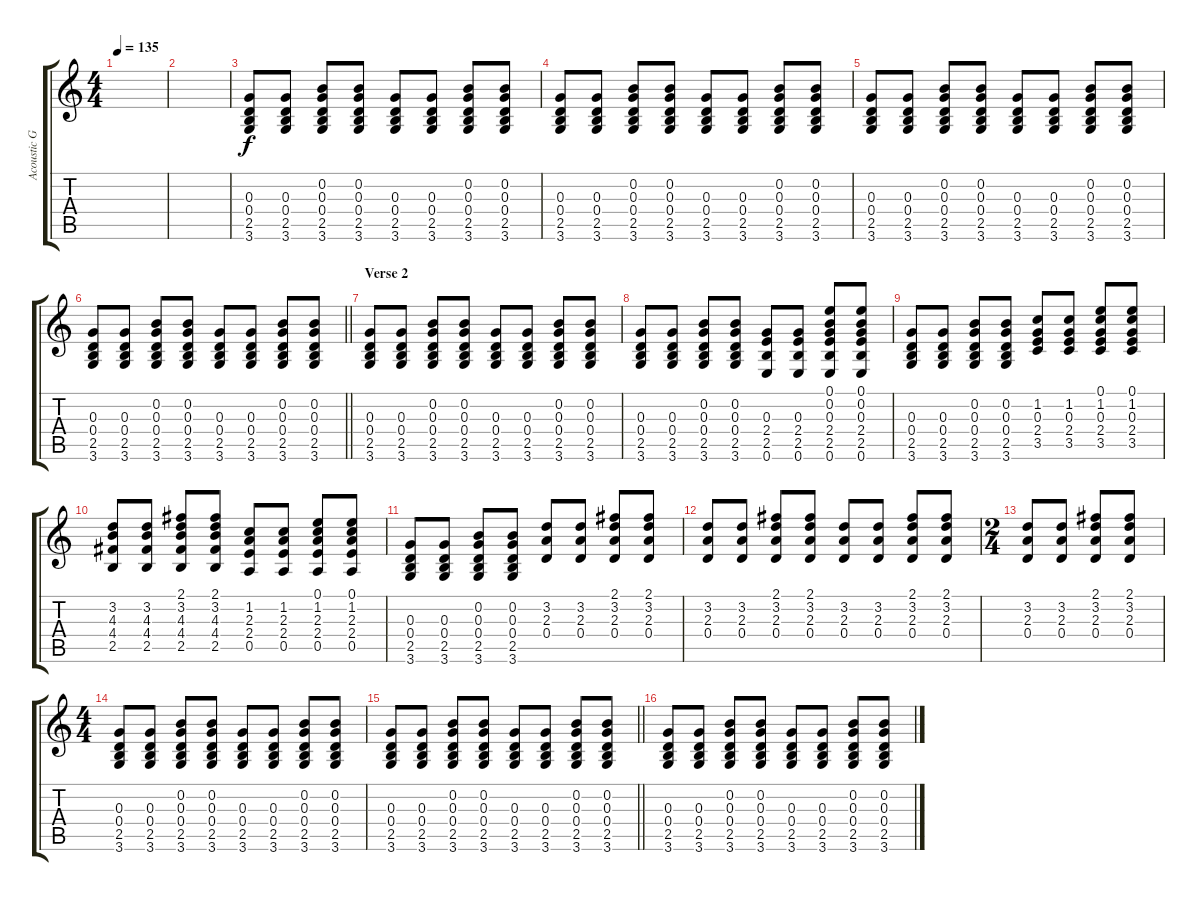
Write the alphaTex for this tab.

\track ("Acoustic Guitar" "Acoustic G") {instrument acousticguitarsteel}
\staff {score tabs}
\tuning (E4 B3 G3 D3 A2 E2) {hide}
\ts (4 4)
\tempo 135
\clef g2
\ks c
|
|
(0.3 0.4 2.5 3.6).8 (0.3 0.4 2.5 3.6).8 (0.2 0.3 0.4 2.5 3.6).8 (0.2 0.3 0.4 2.5 3.6).8 (0.3 0.4 2.5 3.6).8 (0.3 0.4 2.5 3.6).8 (0.2 0.3 0.4 2.5 3.6).8 (0.2 0.3 0.4 2.5 3.6).8 |
(0.3 0.4 2.5 3.6).8 (0.3 0.4 2.5 3.6).8 (0.2 0.3 0.4 2.5 3.6).8 (0.2 0.3 0.4 2.5 3.6).8 (0.3 0.4 2.5 3.6).8 (0.3 0.4 2.5 3.6).8 (0.2 0.3 0.4 2.5 3.6).8 (0.2 0.3 0.4 2.5 3.6).8 |
(0.3 0.4 2.5 3.6).8 (0.3 0.4 2.5 3.6).8 (0.2 0.3 0.4 2.5 3.6).8 (0.2 0.3 0.4 2.5 3.6).8 (0.3 0.4 2.5 3.6).8 (0.3 0.4 2.5 3.6).8 (0.2 0.3 0.4 2.5 3.6).8 (0.2 0.3 0.4 2.5 3.6).8 |
\barLineRight lightlight
(0.3 0.4 2.5 3.6).8 (0.3 0.4 2.5 3.6).8 (0.2 0.3 0.4 2.5 3.6).8 (0.2 0.3 0.4 2.5 3.6).8 (0.3 0.4 2.5 3.6).8 (0.3 0.4 2.5 3.6).8 (0.2 0.3 0.4 2.5 3.6).8 (0.2 0.3 0.4 2.5 3.6).8 |
\section ("" "Verse 2")
(0.3 0.4 2.5 3.6).8 (0.3 0.4 2.5 3.6).8 (0.2 0.3 0.4 2.5 3.6).8 (0.2 0.3 0.4 2.5 3.6).8 (0.3 0.4 2.5 3.6).8 (0.3 0.4 2.5 3.6).8 (0.2 0.3 0.4 2.5 3.6).8 (0.2 0.3 0.4 2.5 3.6).8 |
(0.3 0.4 2.5 3.6).8 (0.3 0.4 2.5 3.6).8 (0.2 0.3 0.4 2.5 3.6).8 (0.2 0.3 0.4 2.5 3.6).8 (0.3 2.4 2.5 0.6).8 (0.3 2.4 2.5 0.6).8 (0.1 0.2 0.3 2.4 2.5 0.6).8 (0.1 0.2 0.3 2.4 2.5 0.6).8 |
(0.3 0.4 2.5 3.6).8 (0.3 0.4 2.5 3.6).8 (0.2 0.3 0.4 2.5 3.6).8 (0.2 0.3 0.4 2.5 3.6).8 (1.2 0.3 2.4 3.5).8 (1.2 0.3 2.4 3.5).8 (0.1 1.2 0.3 2.4 3.5).8 (0.1 1.2 0.3 2.4 3.5).8 |
(3.2 4.3 4.4 2.5).8 (3.2 4.3 4.4 2.5).8 (2.1 3.2 4.3 4.4 2.5).8 (2.1 3.2 4.3 4.4 2.5).8 (1.2 2.3 2.4 0.5).8 (1.2 2.3 2.4 0.5).8 (0.1 1.2 2.3 2.4 0.5).8 (0.1 1.2 2.3 2.4 0.5).8 |
(0.3 0.4 2.5 3.6).8 (0.3 0.4 2.5 3.6).8 (0.2 0.3 0.4 2.5 3.6).8 (0.2 0.3 0.4 2.5 3.6).8 (3.2 2.3 0.4).8 (3.2 2.3 0.4).8 (2.1 3.2 2.3 0.4).8 (2.1 3.2 2.3 0.4).8 |
(3.2 2.3 0.4).8 (3.2 2.3 0.4).8 (2.1 3.2 2.3 0.4).8 (2.1 3.2 2.3 0.4).8 (3.2 2.3 0.4).8 (3.2 2.3 0.4).8 (2.1 3.2 2.3 0.4).8 (2.1 3.2 2.3 0.4).8 |
\ts (2 4)
(3.2 2.3 0.4).8 (3.2 2.3 0.4).8 (2.1 3.2 2.3 0.4).8 (2.1 3.2 2.3 0.4).8 |
\ts (4 4)
(0.3 0.4 2.5 3.6).8 (0.3 0.4 2.5 3.6).8 (0.2 0.3 0.4 2.5 3.6).8 (0.2 0.3 0.4 2.5 3.6).8 (0.3 0.4 2.5 3.6).8 (0.3 0.4 2.5 3.6).8 (0.2 0.3 0.4 2.5 3.6).8 (0.2 0.3 0.4 2.5 3.6).8 |
\barLineRight lightlight
(0.3 0.4 2.5 3.6).8 (0.3 0.4 2.5 3.6).8 (0.2 0.3 0.4 2.5 3.6).8 (0.2 0.3 0.4 2.5 3.6).8 (0.3 0.4 2.5 3.6).8 (0.3 0.4 2.5 3.6).8 (0.2 0.3 0.4 2.5 3.6).8 (0.2 0.3 0.4 2.5 3.6).8 |
(0.3 0.4 2.5 3.6).8 (0.3 0.4 2.5 3.6).8 (0.2 0.3 0.4 2.5 3.6).8 (0.2 0.3 0.4 2.5 3.6).8 (0.3 0.4 2.5 3.6).8 (0.3 0.4 2.5 3.6).8 (0.2 0.3 0.4 2.5 3.6).8 (0.2 0.3 0.4 2.5 3.6).8
